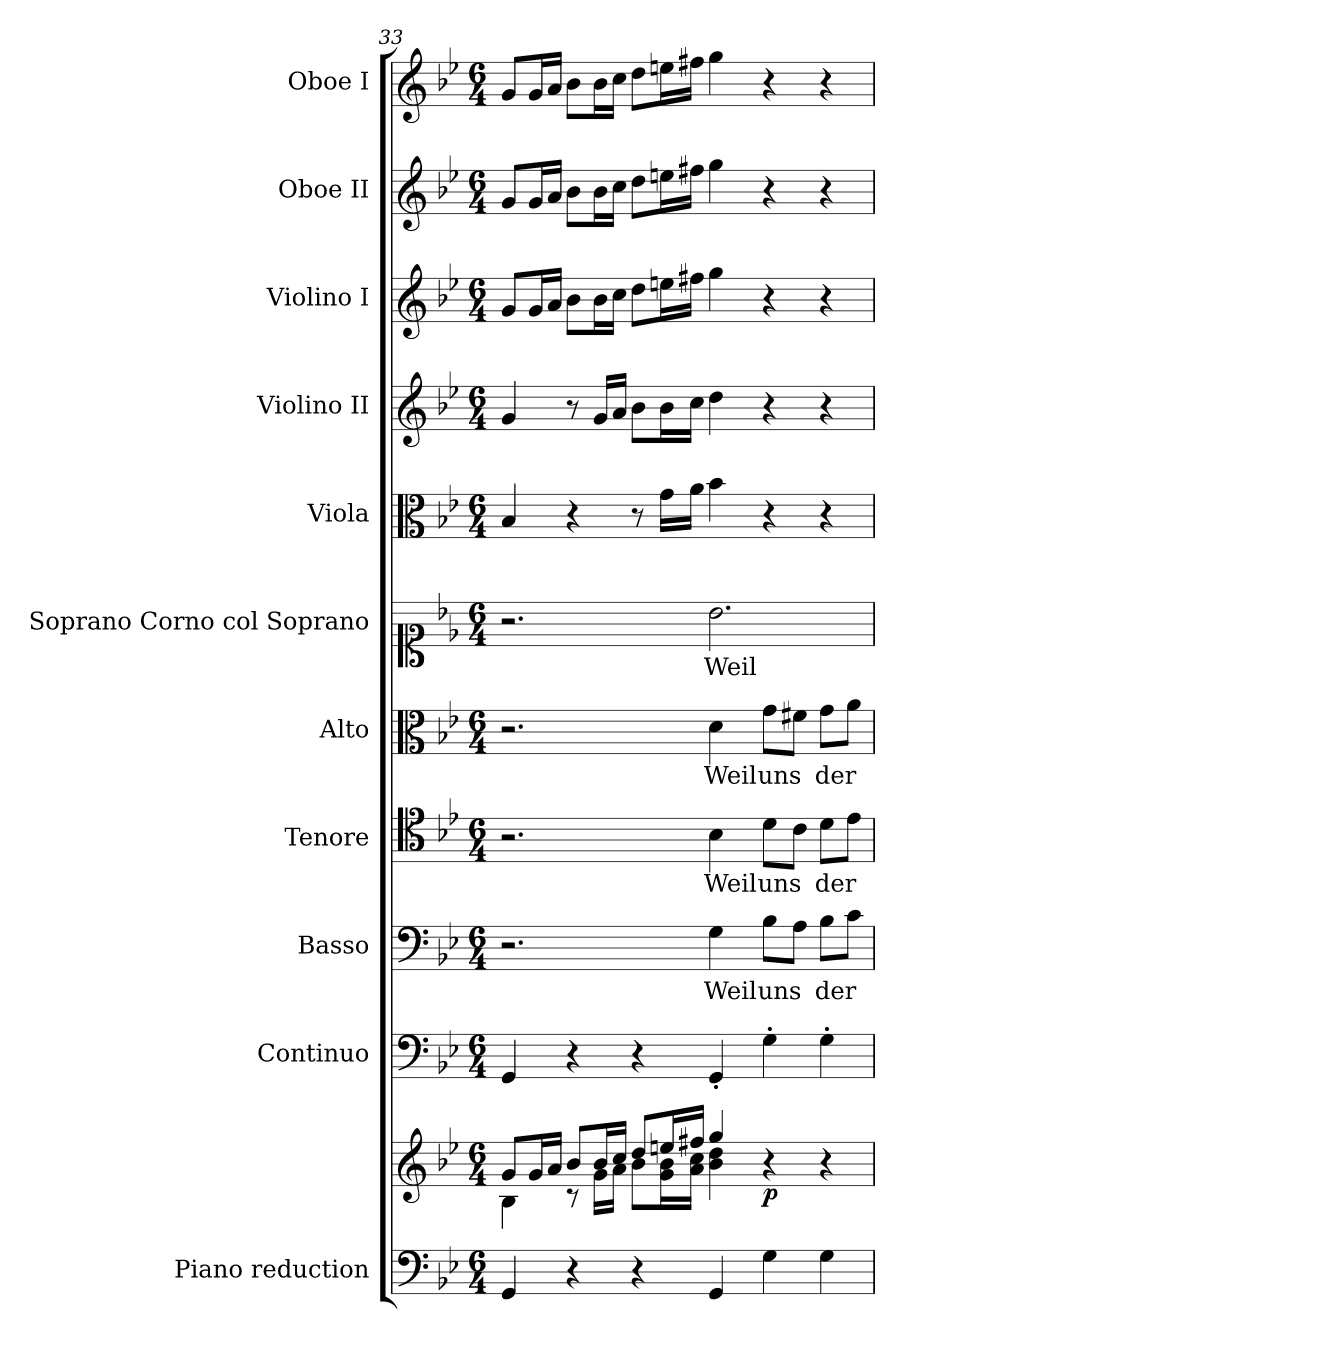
**kern	**kern	**dynam	**kern	**kern	**text	**kern	**text	**kern	**text	**kern	**text	**kern	**kern	**kern	**kern	**kern
*part11	*part11	*part11	*part10	*part9	*part9	*part8	*part8	*part7	*part7	*part6	*part6	*part5	*part4	*part3	*part2	*part1
*staff12	*staff11	*staff11/12	*staff10	*staff9	*staff9	*staff8	*staff8	*staff7	*staff7	*staff6	*staff6	*staff5	*staff4	*staff3	*staff2	*staff1
*I"Piano reduction	*	*	*I"Continuo	*I"Basso	*	*I"Tenore	*	*I"Alto	*	*I"Soprano Corno col Soprano	*	*I"Viola	*I"Violino II	*I"Violino I	*I"Oboe II	*I"Oboe I
*I'Pno	*	*	*	*	*	*	*	*	*	*	*	*I'Vla	*I'Vln	*I'Vln	*I'Ob	*I'Ob
*clefF4	*clefG2	*	*clefF4	*clefF4	*	*clefC4	*	*clefC3	*	*clefC1	*	*clefC3	*clefG2	*clefG2	*clefG2	*clefG2
*k[b-e-]	*k[b-e-]	*	*k[b-e-]	*k[b-e-]	*	*k[b-e-]	*	*k[b-e-]	*	*k[b-e-]	*	*k[b-e-]	*k[b-e-]	*k[b-e-]	*k[b-e-]	*k[b-e-]
*M6/4	*M6/4	*	*M6/4	*M6/4	*	*M6/4	*	*M6/4	*	*M6/4	*	*M6/4	*M6/4	*M6/4	*M6/4	*M6/4
=33	=33	=33	=33	=33	=33	=33	=33	=33	=33	=33	=33	=33	=33	=33	=33	=33
*	*^	*	*	*	*	*	*	*	*	*	*	*	*	*	*	*
4GG/	8g/L	4B-\	.	4GG/	2.r	.	2.r	.	2.r	.	2.r	.	4B-/	4g/	8g/L	8g/L	8g/L
.	16g/L	.	.	.	.	.	.	.	.	.	.	.	.	.	16g/L	16g/L	16g/L
.	16a/JJ	.	.	.	.	.	.	.	.	.	.	.	.	.	16a/JJ	16a/JJ	16a/JJ
4r	8b-/L	8r	.	4r	.	.	.	.	.	.	.	.	4r	8r	8b-\L	8b-\L	8b-\L
.	16b-/L	16g\LL	.	.	.	.	.	.	.	.	.	.	.	16g/LL	16b-\L	16b-\L	16b-\L
.	16cc/JJ	16a\JJ	.	.	.	.	.	.	.	.	.	.	.	16a/JJ	16cc\JJ	16cc\JJ	16cc\JJ
4r	8dd/L	8b-\L	.	4r	.	.	.	.	.	.	.	.	8r	8b-\L	8dd\L	8dd\L	8dd\L
.	16een/L	16g\ 16b-\L	.	.	.	.	.	.	.	.	.	.	16g\LL	16b-\L	16een\L	16een\L	16een\L
.	16ff#X/JJ	16a\ 16cc\JJ	.	.	.	.	.	.	.	.	.	.	16a\JJ	16cc\JJ	16ff#X\JJ	16ff#X\JJ	16ff#X\JJ
!	!	!	!	!	!	!LO:LY:b	!	!LO:LY:b	!	!LO:LY:b	!	!LO:LY:b	!	!	!	!	!
4GG/	4gg/	4b-\ 4dd\	.	4GG'/	4G\	Weil	4B-\	Weil	4d\	Weil	2.b-\	Weil	4b-\	4dd\	4gg\	4gg\	4gg\
!	!	!	!LO:DY:b	!	!	!LO:LY:b	!	!LO:LY:b	!	!LO:LY:b	!	!	!	!	!	!	!
4G\	4r	4ryy	p	4G'\	8B-\L	uns	8d\L	uns	8g\L	uns	.	.	4r	4r	4r	4r	4r
.	.	.	.	.	8A\J	.	8c\J	.	8f#X\J	.	.	.	.	.	.	.	.
!	!	!	!	!	!	!LO:LY:b	!	!LO:LY:b	!	!LO:LY:b	!	!	!	!	!	!	!
4G\	4r	4ryy	.	4G'\	8B-\L	der	8d\L	der	8g\L	der	.	.	4r	4r	4r	4r	4r
.	.	.	.	.	8c\J	.	8e-\J	.	8a\J	.	.	.	.	.	.	.	.
*	*v	*v	*	*	*	*	*	*	*	*	*	*	*	*	*	*	*
=	=	=	=	=	=	=	=	=	=	=	=	=	=	=	=	=
*-	*-	*-	*-	*-	*-	*-	*-	*-	*-	*-	*-	*-	*-	*-	*-	*-
